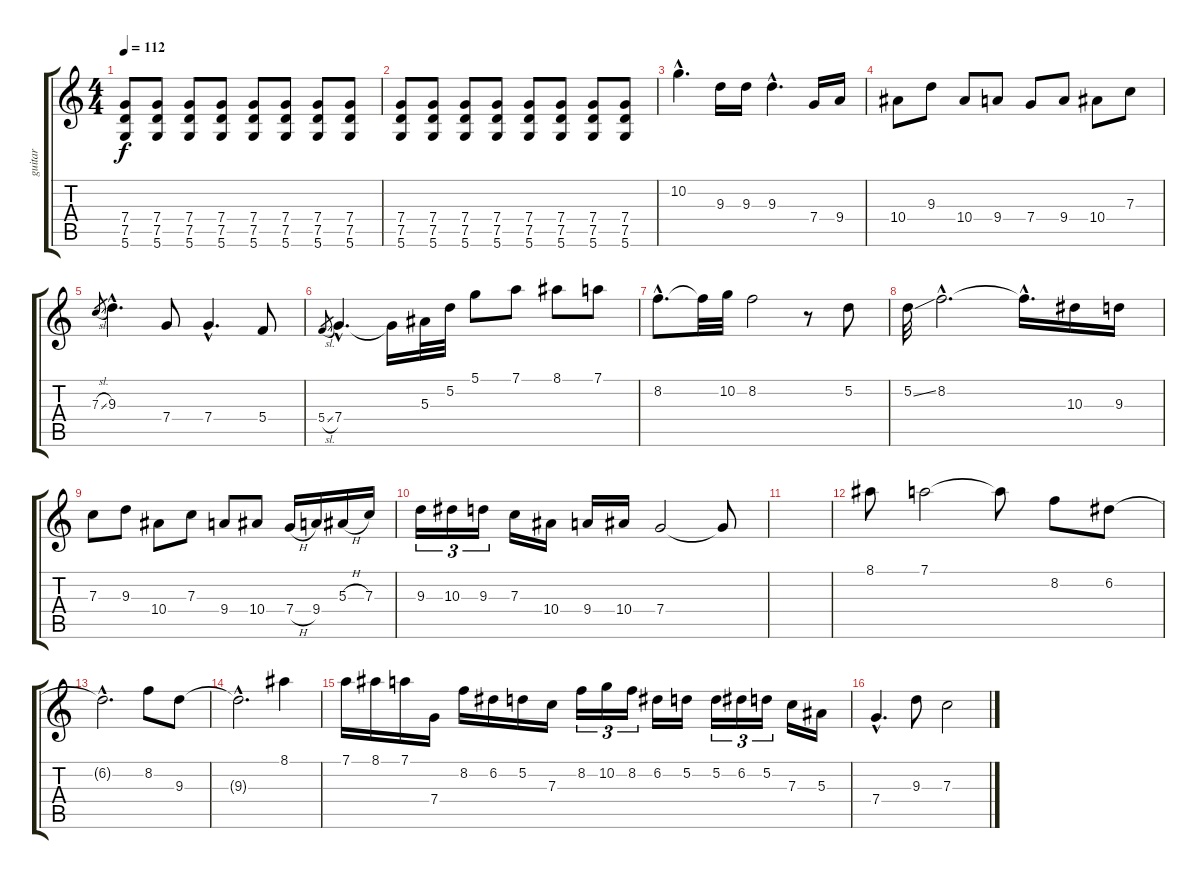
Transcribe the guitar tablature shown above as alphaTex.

\track ("guitar" "guitar") {instrument distortionguitar}
\staff {score tabs}
\tuning (D4 A3 F3 C3 G2 D2) {hide}
\ts (4 4)
\tempo 112
\clef g2
\ks c
(7.4 7.5 5.6).8{dy f} (7.4 7.5 5.6).8 (7.4 7.5 5.6).8 (7.4 7.5 5.6).8 (7.4 7.5 5.6).8 (7.4 7.5 5.6).8 (7.4 7.5 5.6).8 (7.4 7.5 5.6).8 |
(7.4 7.5 5.6).8 (7.4 7.5 5.6).8 (7.4 7.5 5.6).8 (7.4 7.5 5.6).8 (7.4 7.5 5.6).8 (7.4 7.5 5.6).8 (7.4 7.5 5.6).8 (7.4 7.5 5.6).8 |
10.2{hac}.4{d instrument acousticguitarsteel} 9.3.16 9.3.16 9.3{hac}.4{d} 7.4.16 9.4.16 |
10.4.8 9.3.8 10.4.8 9.4.8 7.4.8 9.4.8 10.4.8 7.3.8 |
7.3{sl}.8{gr} 9.3{hac}.4{d} 7.4.8 7.4{hac}.4{d} 5.4.8 |
5.4{sl}.8{gr} 7.4{hac}.4{d} 7.4{t}.16 5.3.32 5.2.32 5.1.8 7.1.8 8.1.8 7.1.8 |
8.2{hac}.8{d} 8.2{t}.32 10.2.32 8.2.2 r.8 5.2.8 |
5.2{ss}.32 8.2{hac}.2{d} 8.2{hac t}.16{d} 10.3.16 9.3.16 |
7.3.8 9.3.8 10.4.8 7.3.8 9.4.8 10.4.8 7.4{h}.16 9.4.16 5.3{h}.16 7.3.16 |
9.3.16{tu (3 2)} 10.3.16{tu (3 2)} 9.3.16{tu (3 2)} 7.3.16 10.4.16 9.4.16 10.4.16 7.4.2 7.4{t}.8 |
|
8.1.8 7.1.2 7.1{t}.8 8.2.8 6.2.8 |
6.2{hac t}.2{d} 8.2.8 9.3.8 |
9.3{hac t}.2{d} 8.1.4 |
7.1.16 8.1.16 7.1.16 7.4.16 8.2.16 6.2.16 5.2.16 7.3.16 8.2.16{tu (3 2)} 10.2.16{tu (3 2)} 8.2.16{tu (3 2)} 6.2.16 5.2.16 5.2.16{tu (3 2)} 6.2.16{tu (3 2)} 5.2.16{tu (3 2)} 7.3.16 5.3.16 |
7.4{hac}.4{d} 9.3.8 7.3.2
